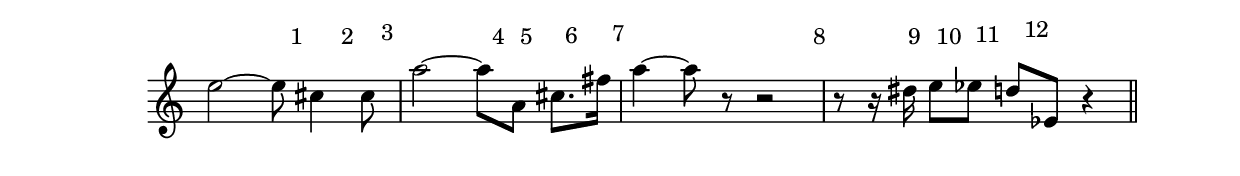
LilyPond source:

\version "2.10.0"
<<
\new Staff \with {
	\remove "Time_signature_engraver"
}
\relative c'' { \clef treble
		\key c \major
		\time 4/4
			e2 ~ e8
		\once \override TextScript #'extra-offset = #'( -2.0 . 3.0 )
			cis4^\markup { 1 }
		\once \override TextScript #'extra-offset = #'( -2.0 . 3.0 )
			cis8^\markup { 2 }
		\once \override TextScript #'extra-offset = #'( -3.0 . 1.5 )
			a'2^\markup { 3 } ~ a8
		\once \override TextScript #'extra-offset = #'( -2.0 . 3.0 )
			a,^\markup { 4 }
		\once \override TextScript #'extra-offset = #'( -3.0 . 3.0 )
			cis8.^\markup { 5 }
		\once \override TextScript #'extra-offset = #'( -3.0 . 2.6 )
			fis16^\markup { 6 } 
		\once \override TextScript #'extra-offset = #'( -2.0 . 1.5 )
			a4^\markup { 7 } ~ a8 r8 r2
		\once \override TextScript #'extra-offset = #'( -2.0 . 3.0 )
			 r8^\markup { 8 } r16 dis,16
		\once \override TextScript #'extra-offset = #'( -2.0 . 3.0 )
			e8^\markup { 9 }
		\once \override TextScript #'extra-offset = #'( -3.0 . 3.0 )
			ees8^\markup { 10 }
		\once \override TextScript #'extra-offset = #'( -3.0 . 1.5 )
			d8^\markup { 11 }
		\once \override TextScript #'extra-offset = #'( -2.0 . 3.0 )
			ees,8^\markup { 12 } r4
		\bar "||"
}
>>


